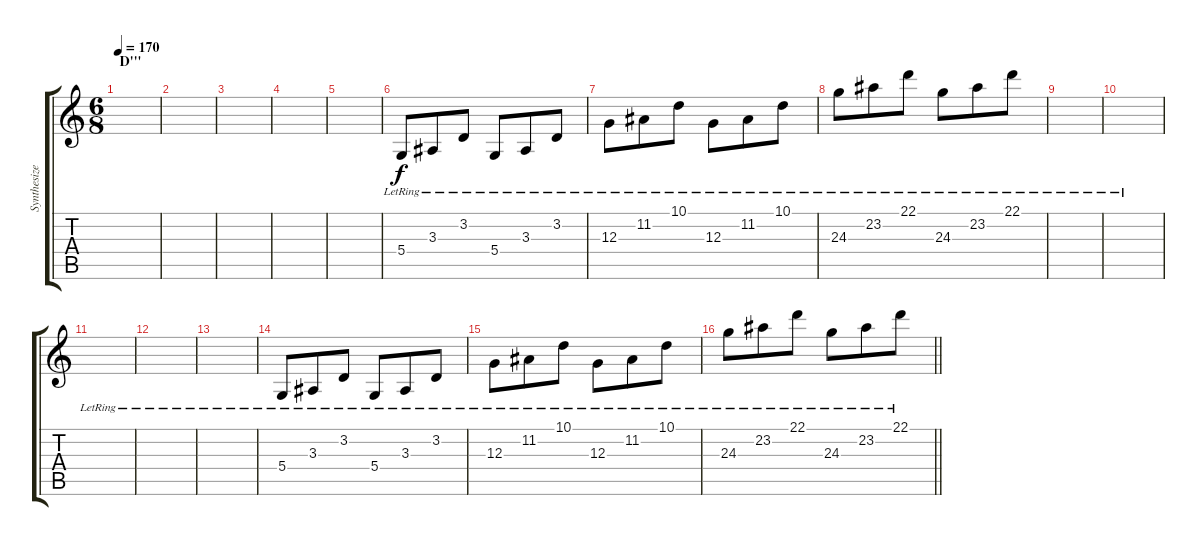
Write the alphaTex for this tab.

\track ("Synthesizer (Vibraphone)" "Synthesize") {instrument vibraphone}
\staff {score tabs}
\tuning (E4 B3 G3 D3 A2 E2) {hide}
\ts (6 8)
\section ("" "D'''")
\tempo 170
\clef g2
\ks c
|
|
|
|
|
5.4{lr}.8 3.3{lr}.8 3.2{lr}.8 5.4{lr}.8 3.3{lr}.8 3.2{lr}.8 |
12.3{lr}.8 11.2{lr}.8 10.1{lr}.8 12.3{lr}.8 11.2{lr}.8 10.1{lr}.8 |
24.3{lr}.8 23.2{lr}.8 22.1{lr}.8 24.3{lr}.8 23.2{lr}.8 22.1{lr}.8 |
|
|
|
|
|
5.4{lr}.8 3.3{lr}.8 3.2{lr}.8 5.4{lr}.8 3.3{lr}.8 3.2{lr}.8 |
12.3{lr}.8 11.2{lr}.8 10.1{lr}.8 12.3{lr}.8 11.2{lr}.8 10.1{lr}.8 |
\barLineRight lightlight
24.3{lr}.8 23.2{lr}.8 22.1{lr}.8 24.3{lr}.8 23.2{lr}.8 22.1{lr}.8
